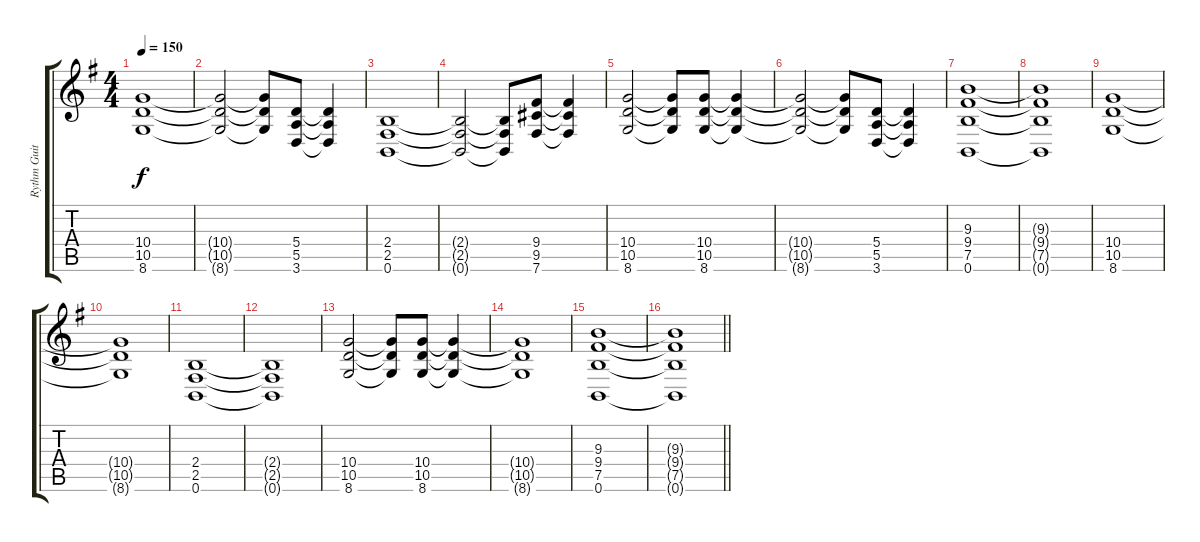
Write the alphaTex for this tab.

\track ("Rythm Guitar 2" "Rythm Guit") {instrument distortionguitar}
\staff {score tabs}
\tuning (B3 Gb3 D3 A2 E2 B1) {hide}
\ts (4 4)
\tempo 150
\clef g2
\ks g
(10.4 10.5 8.6).1{dy f} |
(10.4{t} 10.5{t} 8.6{t}).2 (10.4{t} 10.5{t} 8.6{t}).8 (5.4 5.5 3.6).8 (5.4{t} 5.5{t} 3.6{t}).4 |
(2.4 2.5 0.6).1 |
(2.4{t} 2.5{t} 0.6{t}).2 (2.4{t} 2.5{t} 0.6{t}).8 (9.4 9.5 7.6).8 (9.4{t} 9.5{t} 7.6{t}).4 |
(10.4 10.5 8.6).2 (10.4{t} 10.5{t} 8.6{t}).8 (10.4 10.5 8.6).8 (10.4{t} 10.5{t} 8.6{t}).4 |
(10.4{t} 10.5{t} 8.6{t}).2 (10.4{t} 10.5{t} 8.6{t}).8 (5.4 5.5 3.6).8 (5.4{t} 5.5{t} 3.6{t}).4 |
(9.3 9.4 7.5 0.6).1 |
(9.3{t} 9.4{t} 7.5{t} 0.6{t}).1 |
(10.4 10.5 8.6).1 |
(10.4{t} 10.5{t} 8.6{t}).1 |
(2.4 2.5 0.6).1 |
(2.4{t} 2.5{t} 0.6{t}).1 |
(10.4 10.5 8.6).2 (10.4{t} 10.5{t} 8.6{t}).8 (10.4 10.5 8.6).8 (10.4{t} 10.5{t} 8.6{t}).4 |
(10.4{t} 10.5{t} 8.6{t}).1 |
(9.3 9.4 7.5 0.6).1 |
\barLineRight lightlight
(9.3{t} 9.4{t} 7.5{t} 0.6{t}).1
